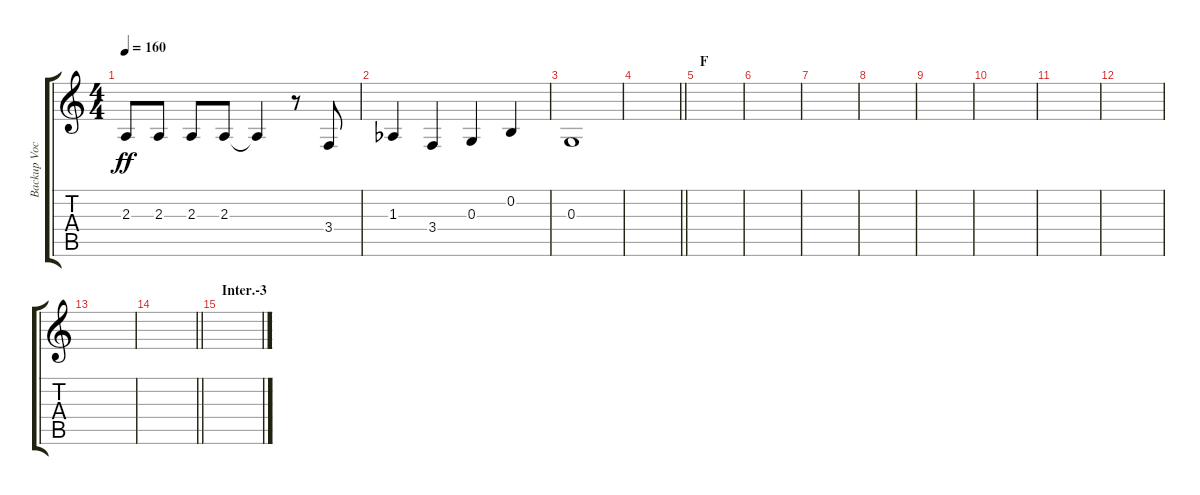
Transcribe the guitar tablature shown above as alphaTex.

\track ("Backup Vocals" "Backup Voc") {instrument altosax}
\staff {score tabs}
\tuning (E4 B3 G3 D3 A2 E2) {hide}
\ts (4 4)
\tempo 160
\clef g2
\ks c
2.3.8{dy ff} 2.3.8 2.3.8 2.3.8 2.3{t}.4 r.8 3.4.8 |
1.3{acc b}.4 3.4.4 0.3.4 0.2.4 |
0.3.1 |
\barLineRight lightlight
|
\section ("" "F")
|
|
|
|
|
|
|
|
|
\barLineRight lightlight
|
\section ("" "Inter.-3")
